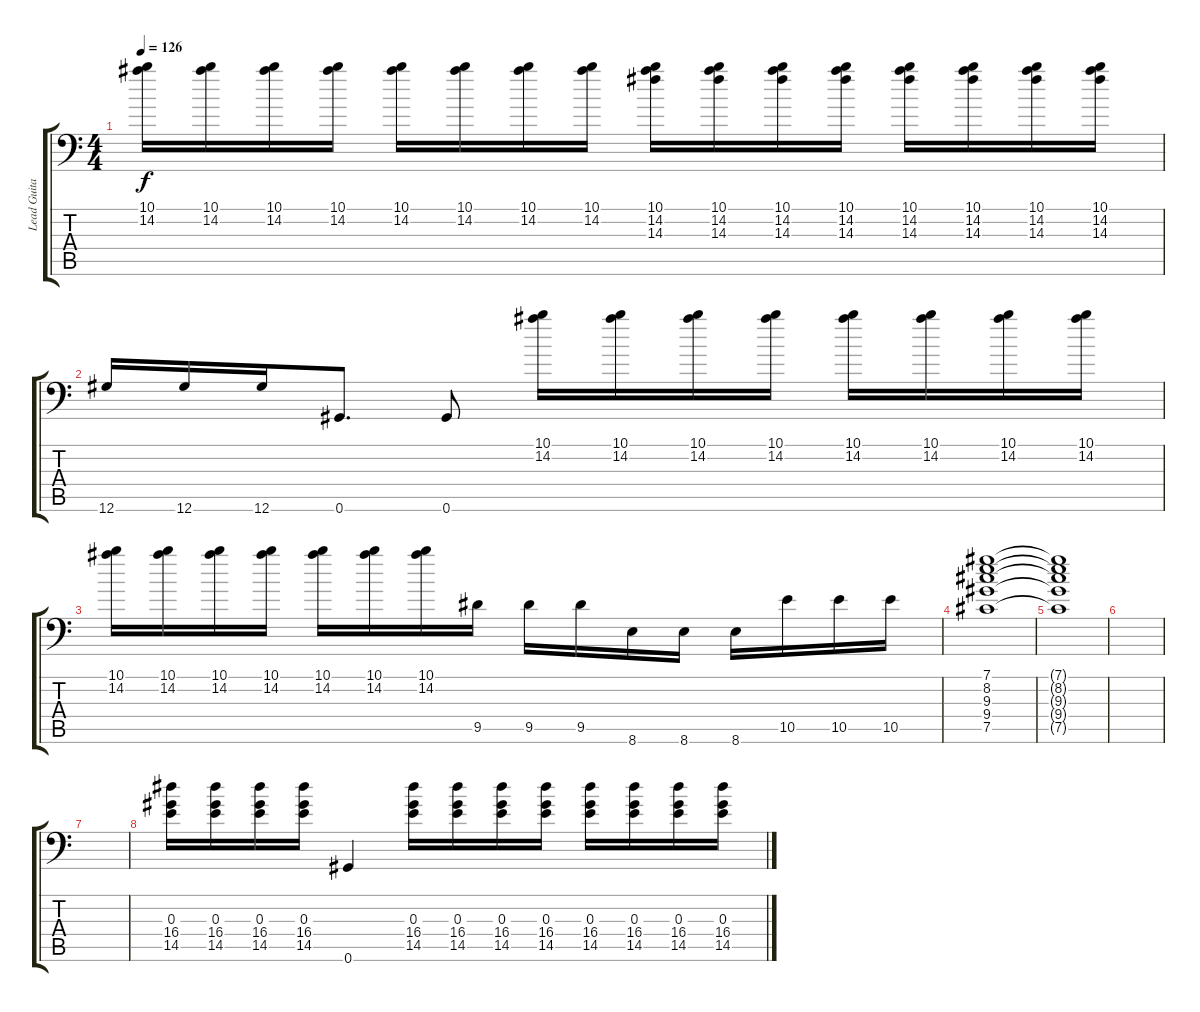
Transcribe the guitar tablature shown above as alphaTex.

\track ("Lead Guitar" "Lead Guita") {instrument distortionguitar}
\staff {score tabs}
\tuning (Db4 Ab3 E3 B2 Gb2 Ab1) {hide}
\ts (4 4)
\tempo 126
\clef f4
\ks c
(10.1 14.2).16{dy f} (10.1 14.2).16 (10.1 14.2).16 (10.1 14.2).16 (10.1 14.2).16 (10.1 14.2).16 (10.1 14.2).16 (10.1 14.2).16 (10.1 14.2 14.3).16 (10.1 14.2 14.3).16 (10.1 14.2 14.3).16 (10.1 14.2 14.3).16 (10.1 14.2 14.3).16 (10.1 14.2 14.3).16 (10.1 14.2 14.3).16 (10.1 14.2 14.3).16 |
12.6.16 12.6.16 12.6.16 0.6.8{d} 0.6.8 (10.1 14.2).16 (10.1 14.2).16 (10.1 14.2).16 (10.1 14.2).16 (10.1 14.2).16 (10.1 14.2).16 (10.1 14.2).16 (10.1 14.2).16 |
(10.1 14.2).16 (10.1 14.2).16 (10.1 14.2).16 (10.1 14.2).16 (10.1 14.2).16 (10.1 14.2).16 (10.1 14.2).16 9.5.16 9.5.16 9.5.16 8.6.16 8.6.16 8.6.16 10.5.16 10.5.16 10.5.16 |
(7.1 8.2 9.3 9.4 7.5).1 |
(7.1{t} 8.2{t} 9.3{t} 9.4{t} 7.5{t}).1 |
|
|
(0.3 16.4 14.5).16 (0.3 16.4 14.5).16 (0.3 16.4 14.5).16 (0.3 16.4 14.5).16 0.6.4 (0.3 16.4 14.5).16 (0.3 16.4 14.5).16 (0.3 16.4 14.5).16 (0.3 16.4 14.5).16 (0.3 16.4 14.5).16 (0.3 16.4 14.5).16 (0.3 16.4 14.5).16 (0.3 16.4 14.5).16
